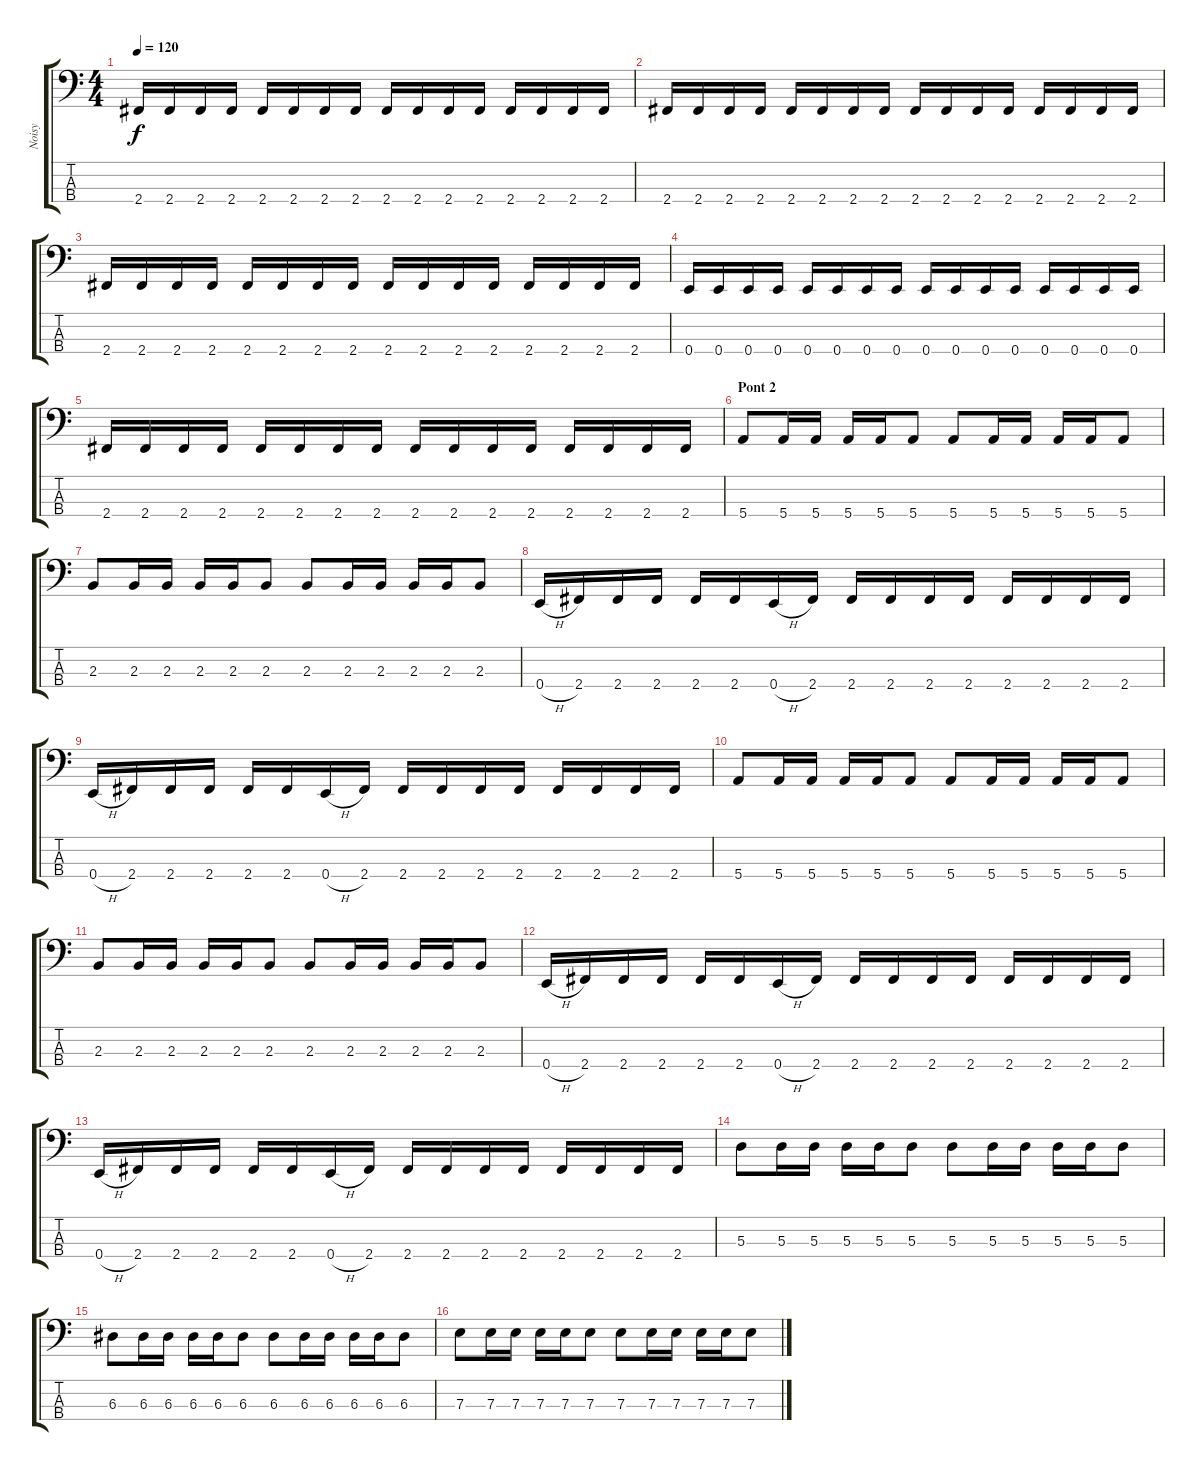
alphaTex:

\track ("Noisy" "Noisy") {instrument electricbassfinger}
\staff {score tabs}
\tuning (G2 D2 A1 E1) {hide}
\ts (4 4)
\tempo 120
\clef f4
\ks c
2.4.16{dy f} 2.4.16 2.4.16 2.4.16 2.4.16 2.4.16 2.4.16 2.4.16 2.4.16 2.4.16 2.4.16 2.4.16 2.4.16 2.4.16 2.4.16 2.4.16 |
2.4.16 2.4.16 2.4.16 2.4.16 2.4.16 2.4.16 2.4.16 2.4.16 2.4.16 2.4.16 2.4.16 2.4.16 2.4.16 2.4.16 2.4.16 2.4.16 |
2.4.16 2.4.16 2.4.16 2.4.16 2.4.16 2.4.16 2.4.16 2.4.16 2.4.16 2.4.16 2.4.16 2.4.16 2.4.16 2.4.16 2.4.16 2.4.16 |
0.4.16 0.4.16 0.4.16 0.4.16 0.4.16 0.4.16 0.4.16 0.4.16 0.4.16 0.4.16 0.4.16 0.4.16 0.4.16 0.4.16 0.4.16 0.4.16 |
2.4.16 2.4.16 2.4.16 2.4.16 2.4.16 2.4.16 2.4.16 2.4.16 2.4.16 2.4.16 2.4.16 2.4.16 2.4.16 2.4.16 2.4.16 2.4.16 |
\section ("" "Pont 2")
5.4.8 5.4.16 5.4.16 5.4.16 5.4.16 5.4.8 5.4.8 5.4.16 5.4.16 5.4.16 5.4.16 5.4.8 |
2.3.8 2.3.16 2.3.16 2.3.16 2.3.16 2.3.8 2.3.8 2.3.16 2.3.16 2.3.16 2.3.16 2.3.8 |
0.4{h}.16 2.4.16 2.4.16 2.4.16 2.4.16 2.4.16 0.4{h}.16 2.4.16 2.4.16 2.4.16 2.4.16 2.4.16 2.4.16 2.4.16 2.4.16 2.4.16 |
0.4{h}.16 2.4.16 2.4.16 2.4.16 2.4.16 2.4.16 0.4{h}.16 2.4.16 2.4.16 2.4.16 2.4.16 2.4.16 2.4.16 2.4.16 2.4.16 2.4.16 |
5.4.8 5.4.16 5.4.16 5.4.16 5.4.16 5.4.8 5.4.8 5.4.16 5.4.16 5.4.16 5.4.16 5.4.8 |
2.3.8 2.3.16 2.3.16 2.3.16 2.3.16 2.3.8 2.3.8 2.3.16 2.3.16 2.3.16 2.3.16 2.3.8 |
0.4{h}.16 2.4.16 2.4.16 2.4.16 2.4.16 2.4.16 0.4{h}.16 2.4.16 2.4.16 2.4.16 2.4.16 2.4.16 2.4.16 2.4.16 2.4.16 2.4.16 |
0.4{h}.16 2.4.16 2.4.16 2.4.16 2.4.16 2.4.16 0.4{h}.16 2.4.16 2.4.16 2.4.16 2.4.16 2.4.16 2.4.16 2.4.16 2.4.16 2.4.16 |
5.3.8 5.3.16 5.3.16 5.3.16 5.3.16 5.3.8 5.3.8 5.3.16 5.3.16 5.3.16 5.3.16 5.3.8 |
6.3.8 6.3.16 6.3.16 6.3.16 6.3.16 6.3.8 6.3.8 6.3.16 6.3.16 6.3.16 6.3.16 6.3.8 |
7.3.8 7.3.16 7.3.16 7.3.16 7.3.16 7.3.8 7.3.8 7.3.16 7.3.16 7.3.16 7.3.16 7.3.8
